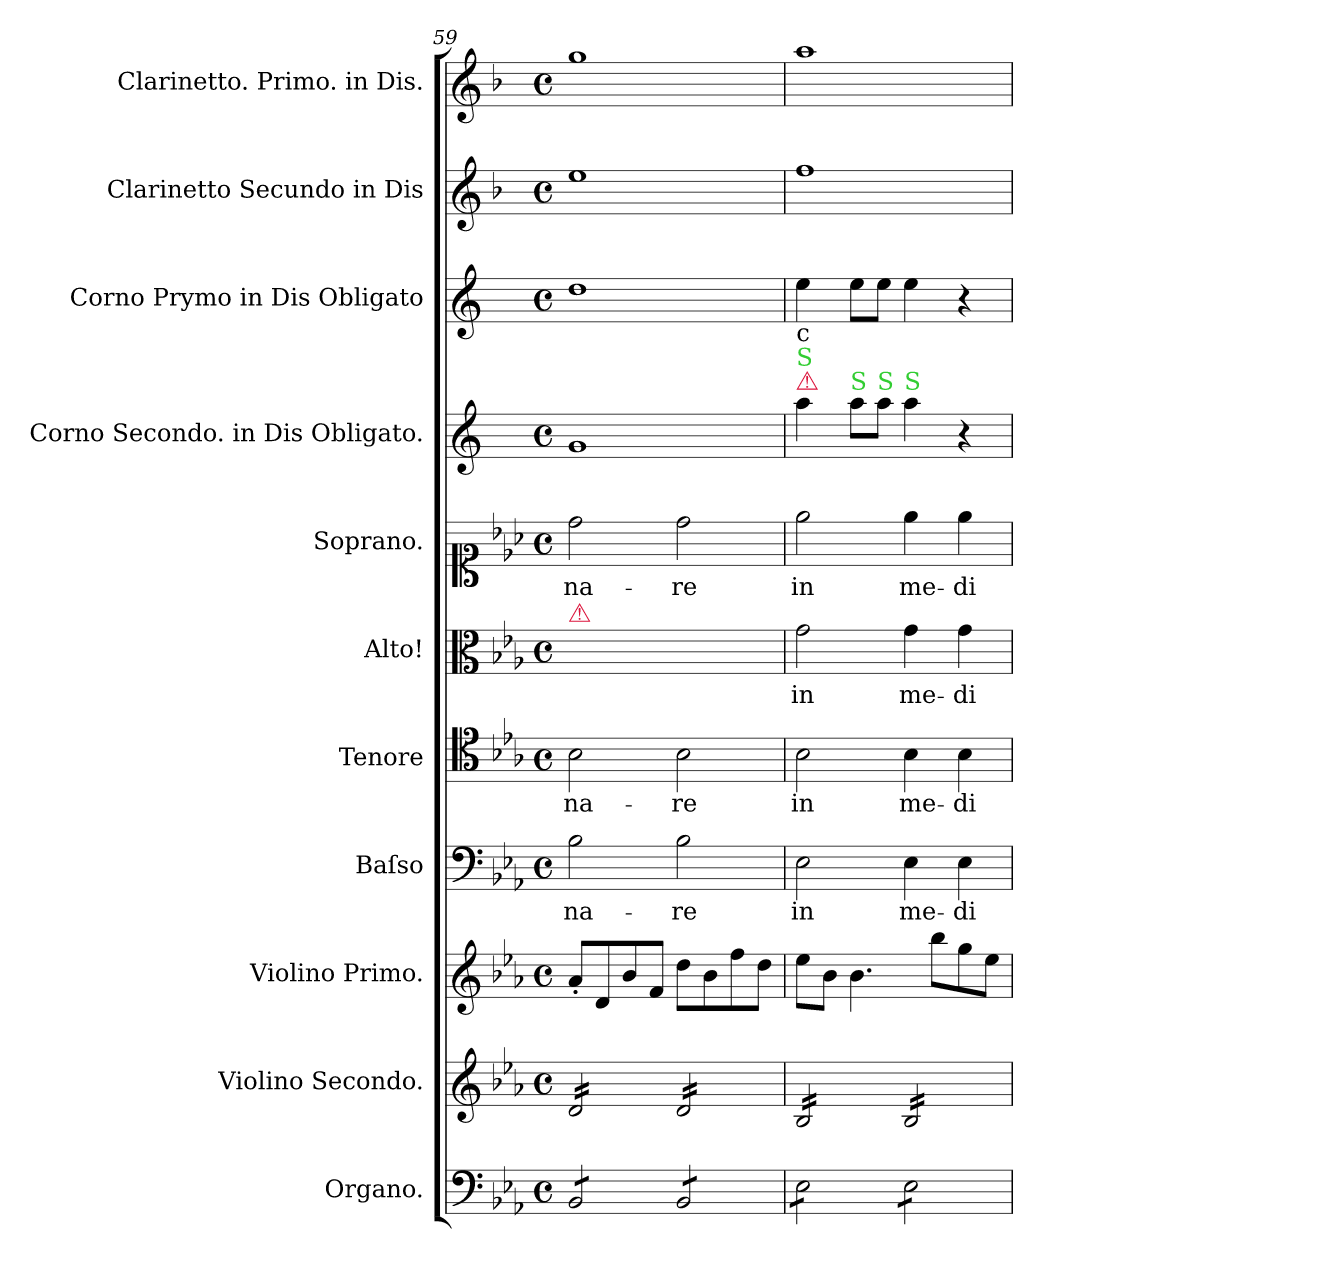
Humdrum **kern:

**kern	**kern	**kern	**kern	**text	**kern	**text	**kern	**text	**kern	**text	**kern	**kern	**kern	**kern
*part11	*part10	*part9	*part8	*part8	*part7	*part7	*part6	*part6	*part5	*part5	*part4	*part3	*part2	*part1
*staff11	*staff10	*staff9	*staff8	*staff8	*staff7	*staff7	*staff6	*staff6	*staff5	*staff5	*staff4	*staff3	*staff2	*staff1
*I"Organo.	*I"Violino Secondo.	*I"Violino Primo.	*I"Baſso	*	*I"Tenore	*	*I"Alto!	*	*I"Soprano.	*	*I"Corno Secondo. in Dis Obligato.	*I"Corno Prymo in Dis Obligato	*I"Clarinetto Secundo in Dis	*I"Clarinetto. Primo. in Dis.
*I'org	*I'vl2	*I'vl1	*I'B	*	*I'T	*	*I'A	*	*I'S	*	*I'cor2	*I'cor1	*I'Cl.	*I'Cl.
*clefF4	*clefG2	*clefG2	*clefF4	*	*clefC4	*	*clefC3	*	*clefC1	*	*clefG2	*clefG2	*clefG2	*clefG2
*	*	*	*	*	*	*	*	*	*	*	*ITrd5c9	*ITrd5c9	*ITrd1c2	*ITrd1c2
*k[b-e-a-]	*k[b-e-a-]	*k[b-e-a-]	*k[b-e-a-]	*	*k[b-e-a-]	*	*k[b-e-a-]	*	*k[b-e-a-]	*	*k[b-e-a-]	*k[b-e-a-]	*k[b-e-a-]	*k[b-e-a-]
*M4/4	*M4/4	*M4/4	*M4/4	*	*M4/4	*	*M4/4	*	*M4/4	*	*M4/4	*M4/4	*M4/4	*M4/4
*met(c)	*met(c)	*met(c)	*met(c)	*	*met(c)	*	*met(c)	*	*met(c)	*	*met(c)	*met(c)	*met(c)	*met(c)
=59	=59	=59	=59	=59	=59	=59	=59	=59	=59	=59	=59	=59	=59	=59
!	!	!	!	!	!	!	!LO:TX:a:color=crimson:t=⚠	!	!	!	!	!	!	!
!	!	!	!	!	!	!	!	!	!	!LO:LY:i	!	!	!	!
*tremolo	*	*	*	*	*	*	*	*	*	*	*	*	*	*
*	*tremolo	*	*	*	*	*	*	*	*	*	*	*	*	*
8BB-/L	16d/LL	8a-'/L	2B-\	-na-	2B-\	-na-	2f\yy	-na-	2dd\	-na-	1B-	1f	1dd	1ff
.	16d/	.	.	.	.	.	.	.	.	.	.	.	.	.
8BB-/	16d/	8d/	.	.	.	.	.	.	.	.	.	.	.	.
.	16d/	.	.	.	.	.	.	.	.	.	.	.	.	.
8BB-/	16d/	8b-/	.	.	.	.	.	.	.	.	.	.	.	.
.	16d/	.	.	.	.	.	.	.	.	.	.	.	.	.
8BB-/J	16d/	8f/J	.	.	.	.	.	.	.	.	.	.	.	.
.	16d/JJ	.	.	.	.	.	.	.	.	.	.	.	.	.
!	!	!	!	!	!	!	!	!	!	!LO:LY:i	!	!	!	!
8BB-/L	16d/LL	8dd\L	2B-\	-re	2B-\	-re	2f\yy	-re,	2dd\	-re	.	.	.	.
.	16d/	.	.	.	.	.	.	.	.	.	.	.	.	.
8BB-/	16d/	8b-\	.	.	.	.	.	.	.	.	.	.	.	.
.	16d/	.	.	.	.	.	.	.	.	.	.	.	.	.
8BB-/	16d/	8ff\	.	.	.	.	.	.	.	.	.	.	.	.
.	16d/	.	.	.	.	.	.	.	.	.	.	.	.	.
8BB-/J	16d/	8dd\J	.	.	.	.	.	.	.	.	.	.	.	.
.	16d/JJ	.	.	.	.	.	.	.	.	.	.	.	.	.
=60	=60	=60	=60	=60	=60	=60	=60	=60	=60	=60	=60	=60	=60	=60
!	!	!	!	!	!	!	!	!	!	!	!LO:TX:a:color=crimson:t=⚠	!	!	!
!	!	!	!	!	!	!	!	!	!	!	!LO:TX:a:color=limegreen:t=S	!	!	!
!	!	!	!	!	!	!	!	!	!	!	!LO:TX:a:t=c	!	!	!
8E-\L	16B-/LL	8ee-\L	2E-\	in	2B-\	in	2g\	in	2ee-\	in	4cc\	4g\	1ee-	1gg
.	16B-/	.	.	.	.	.	.	.	.	.	.	.	.	.
8E-\	16B-/	8b-\J	.	.	.	.	.	.	.	.	.	.	.	.
.	16B-/	.	.	.	.	.	.	.	.	.	.	.	.	.
!	!	!	!	!	!	!	!	!	!	!	!LO:TX:a:color=limegreen:t=S	!	!	!
8E-\	16B-/	4.b-\	.	.	.	.	.	.	.	.	8cc\L	8g\L	.	.
.	16B-/	.	.	.	.	.	.	.	.	.	.	.	.	.
!	!	!	!	!	!	!	!	!	!	!	!LO:TX:a:color=limegreen:t=S	!	!	!
8E-\J	16B-/	.	.	.	.	.	.	.	.	.	8cc\J	8g\J	.	.
.	16B-/JJ	.	.	.	.	.	.	.	.	.	.	.	.	.
!	!	!	!	!	!	!	!	!	!	!	!LO:TX:a:color=limegreen:t=S	!	!	!
8E-\L	16B-/LL	.	4E-\	me-	4B-\	me-	4g\	me-	4ee-\	me-	4cc\	4g\	.	.
.	16B-/	.	.	.	.	.	.	.	.	.	.	.	.	.
8E-\	16B-/	8bb-\L	.	.	.	.	.	.	.	.	.	.	.	.
.	16B-/	.	.	.	.	.	.	.	.	.	.	.	.	.
8E-\	16B-/	8gg\	4E-\	-di-	4B-\	-di-	4g\	-di-	4ee-\	-di-	4r	4r	.	.
.	16B-/	.	.	.	.	.	.	.	.	.	.	.	.	.
8E-\J	16B-/	8ee-\J	.	.	.	.	.	.	.	.	.	.	.	.
*Xtremolo	*	*	*	*	*	*	*	*	*	*	*	*	*	*
.	16B-/JJ	.	.	.	.	.	.	.	.	.	.	.	.	.
*	*Xtremolo	*	*	*	*	*	*	*	*	*	*	*	*	*
=	=	=	=	=	=	=	=	=	=	=	=	=	=	=
*-	*-	*-	*-	*-	*-	*-	*-	*-	*-	*-	*-	*-	*-	*-
